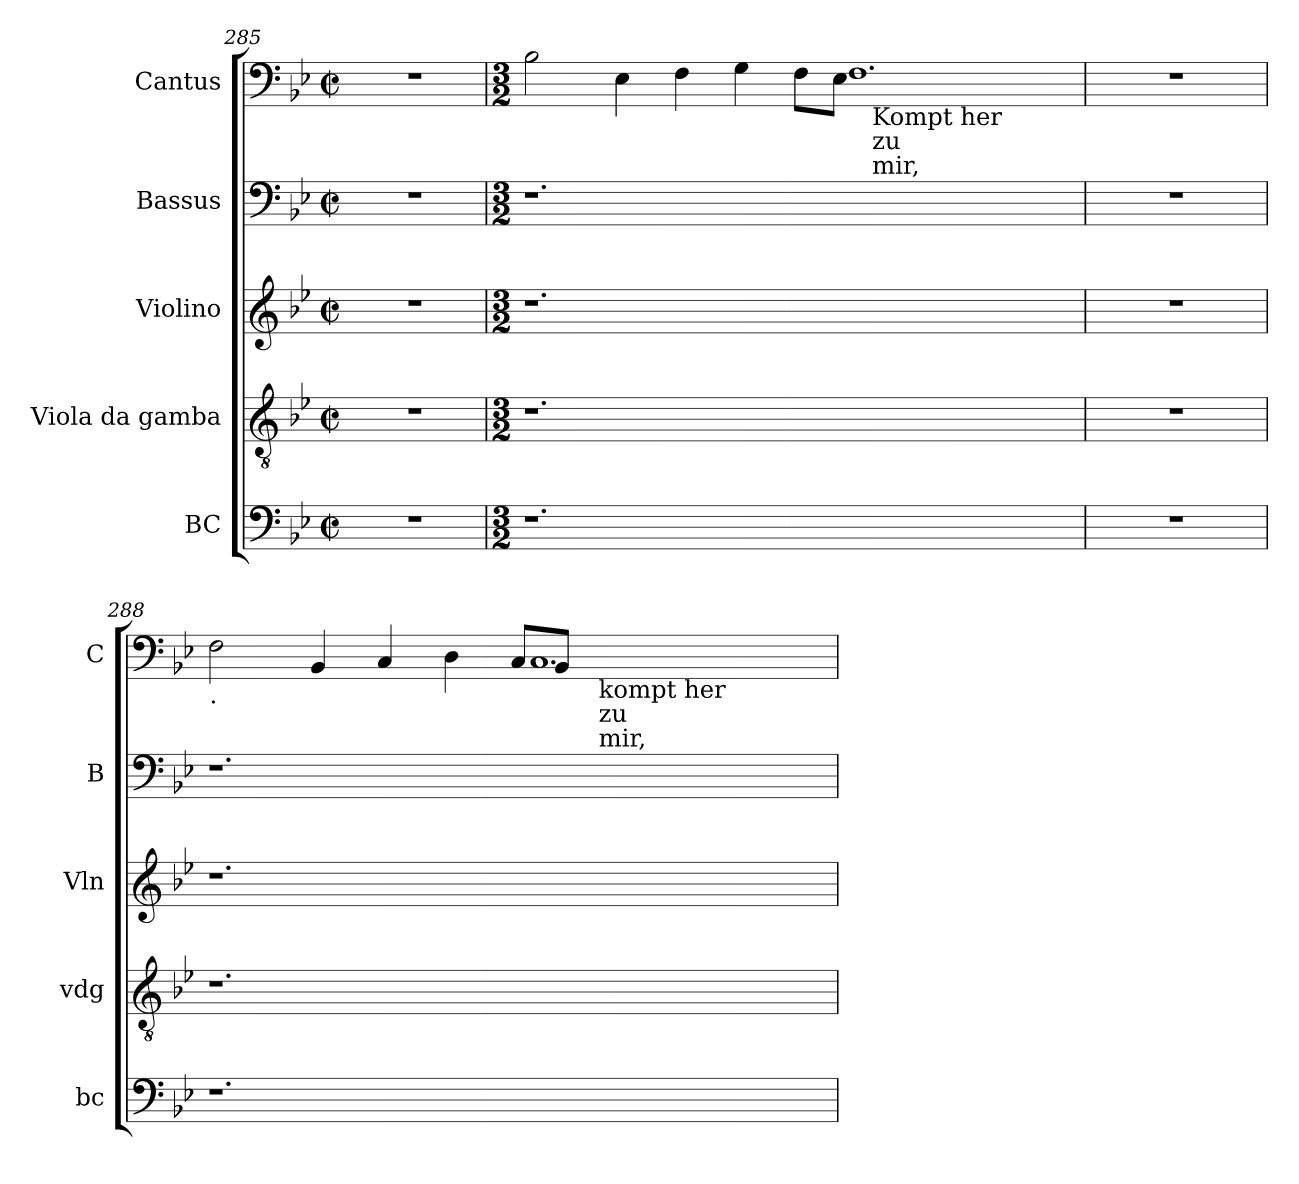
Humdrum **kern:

**kern	**kern	**kern	**kern	**kern
*part5	*part4	*part3	*part2	*part1
*staff5	*staff4	*staff3	*staff2	*staff1
*I"BC	*I"Viola da gamba	*I"Violino	*I"Bassus	*I"Cantus
*I'bc	*I'vdg	*I'Vln	*I'B	*I'C
*clefF4	*clefGv2	*clefG2	*clefF4	*clefF4
*k[b-e-]	*k[b-e-]	*k[b-e-]	*k[b-e-]	*k[b-e-]
*B-:	*B-:	*B-:	*B-:	*B-:
*M2/2	*M2/2	*M2/2	*M2/2	*M2/2
*met(c|)	*met(c|)	*met(c|)	*met(c|)	*met(c|)
=285	=285	=285	=285	=285
1r	1r	1r	1r	1r
=286	=286	=286	=286	=286
*M3/2	*M3/2	*M3/2	*M3/2	*M3/2
*	*	*	*	*^
1.r	1.r	1.r	1.r	2B-\	1ryy
.	.	.	.	4E-\	.
.	.	.	.	4F\	.
.	.	.	.	4G\	4.ryy
.	.	.	.	8F\L	.
.	.	.	.	8E-\J	1.F
!	!	!	!	!LO:TX:b:t=Kompt her	!
!	!	!	!	!LO:TX:b:t=zu	!
!	!	!	!	!LO:TX:b:t=mir,	!
1ryy	1ryy	1ryy	1ryy	1ryy	.
4.ryy	4.ryy	4.ryy	4.ryy	4.ryy	.
*	*	*	*	*v	*v
=287	=287	=287	=287	=287
1.r	1.r	1.r	1.r	1.r
=288	=288	=288	=288	=288
*	*	*	*	*^
!	!	!	!	!LO:TX:b:t=.	!
1.r	1.r	1.r	1.r	2F\	1ryy
.	.	.	.	4BB-/	.
.	.	.	.	4C/	.
.	.	.	.	4D\	4.ryy
.	.	.	.	8C/L	.
.	.	.	.	8BB-/J	1.C
!	!	!	!	!LO:TX:b:t=kompt her	!
!	!	!	!	!LO:TX:b:t=zu	!
!	!	!	!	!LO:TX:b:t=mir,	!
1ryy	1ryy	1ryy	1ryy	1ryy	.
4.ryy	4.ryy	4.ryy	4.ryy	4.ryy	.
*	*	*	*	*v	*v
=	=	=	=	=
*-	*-	*-	*-	*-
